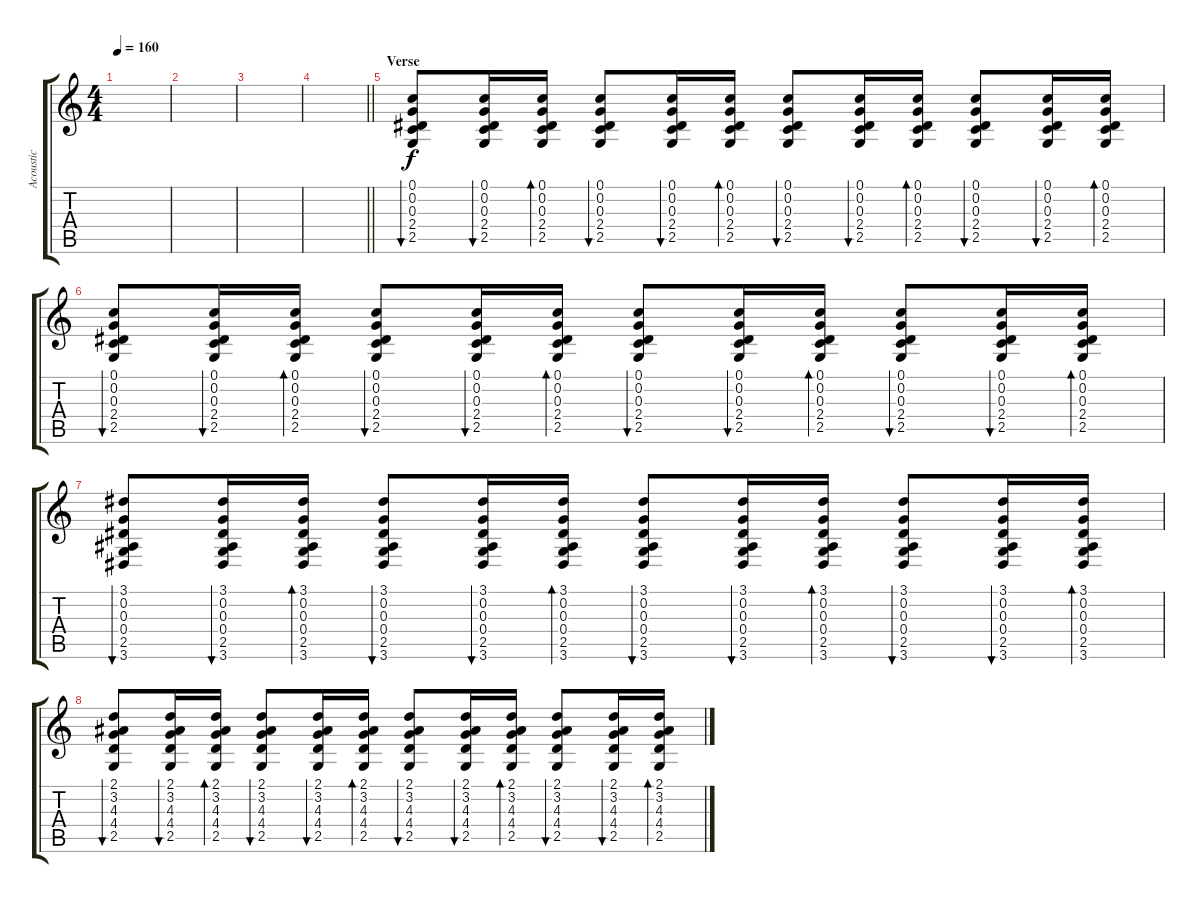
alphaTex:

\track ("Acoustic" "Acoustic") {instrument acousticguitarsteel}
\staff {score tabs}
\tuning (C4 G3 Eb3 Bb2 F2 C2) {hide}
\ts (4 4)
\tempo 160
\clef g2
\ks c
|
|
|
\barLineRight lightlight
|
\section ("" "Verse")
(0.1 0.2 0.3 2.4 2.5).8{bu 60} (0.1 0.2 0.3 2.4 2.5).16{bu 30} (0.1 0.2 0.3 2.4 2.5).16{bd 30} (0.1 0.2 0.3 2.4 2.5).8{bu 60} (0.1 0.2 0.3 2.4 2.5).16{bu 30} (0.1 0.2 0.3 2.4 2.5).16{bd 30} (0.1 0.2 0.3 2.4 2.5).8{bu 60} (0.1 0.2 0.3 2.4 2.5).16{bu 30} (0.1 0.2 0.3 2.4 2.5).16{bd 30} (0.1 0.2 0.3 2.4 2.5).8{bu 60} (0.1 0.2 0.3 2.4 2.5).16{bu 30} (0.1 0.2 0.3 2.4 2.5).16{bd 30} |
(0.1 0.2 0.3 2.4 2.5).8{bu 60} (0.1 0.2 0.3 2.4 2.5).16{bu 30} (0.1 0.2 0.3 2.4 2.5).16{bd 30} (0.1 0.2 0.3 2.4 2.5).8{bu 60} (0.1 0.2 0.3 2.4 2.5).16{bu 30} (0.1 0.2 0.3 2.4 2.5).16{bd 30} (0.1 0.2 0.3 2.4 2.5).8{bu 60} (0.1 0.2 0.3 2.4 2.5).16{bu 30} (0.1 0.2 0.3 2.4 2.5).16{bd 30} (0.1 0.2 0.3 2.4 2.5).8{bu 60} (0.1 0.2 0.3 2.4 2.5).16{bu 30} (0.1 0.2 0.3 2.4 2.5).16{bd 30} |
(3.1 0.2 0.3 0.4 2.5 3.6).8{bu 60} (3.1 0.2 0.3 0.4 2.5 3.6).16{bu 30} (3.1 0.2 0.3 0.4 2.5 3.6).16{bd 30} (3.1 0.2 0.3 0.4 2.5 3.6).8{bu 60} (3.1 0.2 0.3 0.4 2.5 3.6).16{bu 30} (3.1 0.2 0.3 0.4 2.5 3.6).16{bd 30} (3.1 0.2 0.3 0.4 2.5 3.6).8{bu 60} (3.1 0.2 0.3 0.4 2.5 3.6).16{bu 30} (3.1 0.2 0.3 0.4 2.5 3.6).16{bd 30} (3.1 0.2 0.3 0.4 2.5 3.6).8{bu 60} (3.1 0.2 0.3 0.4 2.5 3.6).16{bu 30} (3.1 0.2 0.3 0.4 2.5 3.6).16{bd 30} |
(2.1 3.2 4.3 4.4 2.5).8{bu 60} (2.1 3.2 4.3 4.4 2.5).16{bu 30} (2.1 3.2 4.3 4.4 2.5).16{bd 30} (2.1 3.2 4.3 4.4 2.5).8{bu 60} (2.1 3.2 4.3 4.4 2.5).16{bu 30} (2.1 3.2 4.3 4.4 2.5).16{bd 30} (2.1 3.2 4.3 4.4 2.5).8{bu 60} (2.1 3.2 4.3 4.4 2.5).16{bu 30} (2.1 3.2 4.3 4.4 2.5).16{bd 30} (2.1 3.2 4.3 4.4 2.5).8{bu 60} (2.1 3.2 4.3 4.4 2.5).16{bu 30} (2.1 3.2 4.3 4.4 2.5).16{bd 30}
